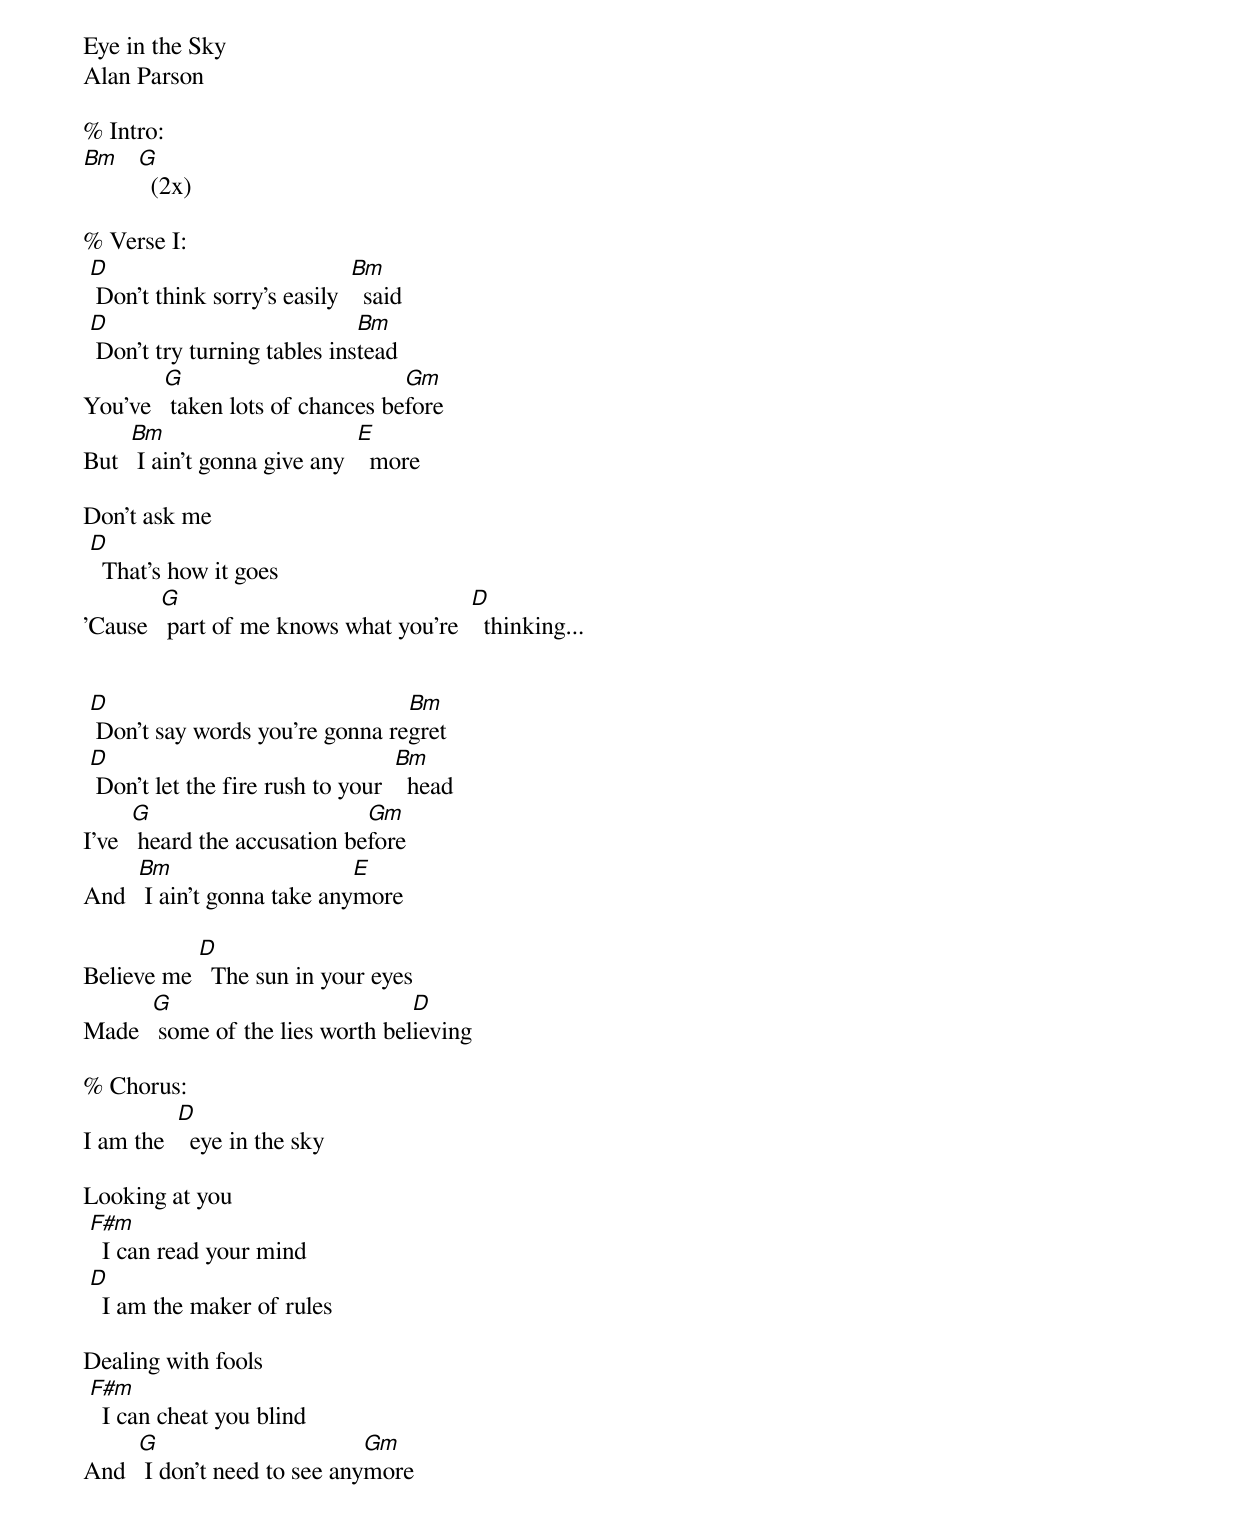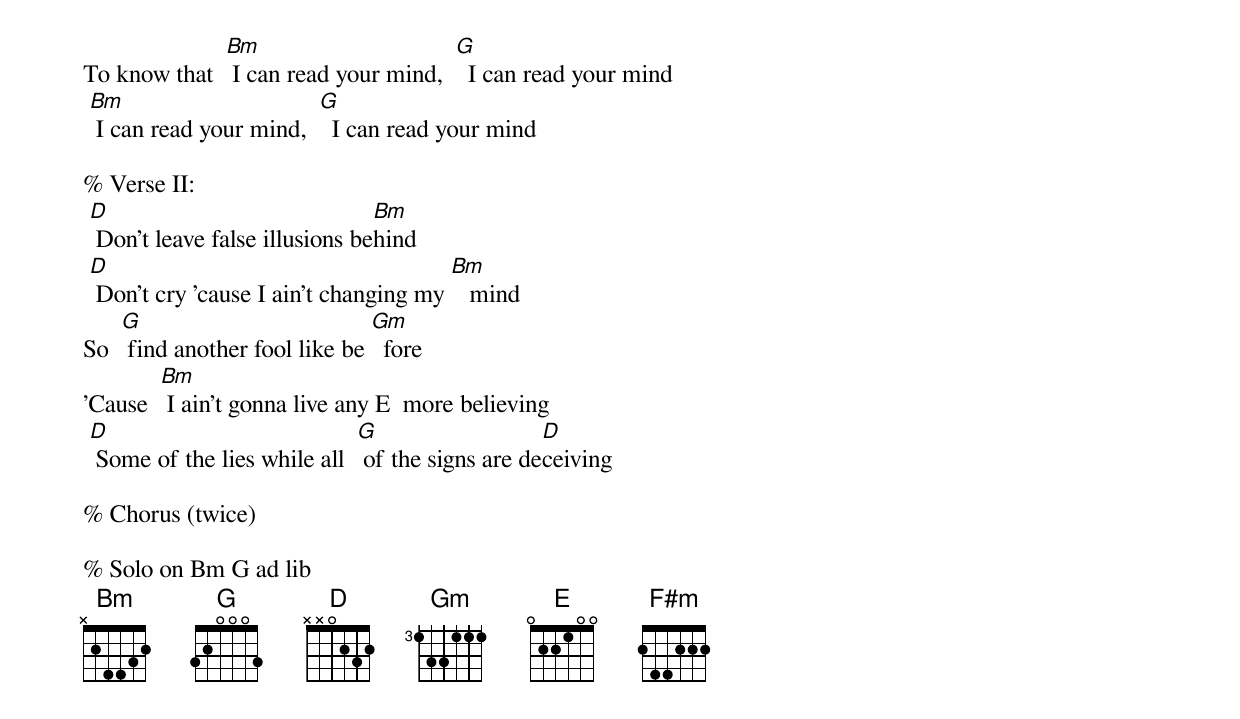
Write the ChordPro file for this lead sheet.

Eye in the Sky
Alan Parson

% Intro:
[Bm]   [G]  (2x)

% Verse I:
 [D] Don't think sorry's easily  [Bm]  said
 [D] Don't try turning tables ins[Bm]tead
You've  [G] taken lots of chances be[Gm]fore
But  [Bm] I ain't gonna give any  [E]  more

Don't ask me
 [D]  That's how it goes
'Cause  [G] part of me knows what you're  [D]  thinking...


 [D] Don't say words you're gonna re[Bm]gret
 [D] Don't let the fire rush to your  [Bm]  head
I've  [G] heard the accusation be[Gm]fore
And  [Bm] I ain't gonna take any[E]more

Believe me [D]  The sun in your eyes
Made  [G] some of the lies worth bel[D]ieving

% Chorus:
I am the  [D]  eye in the sky

Looking at you
 [F#m]  I can read your mind
 [D]  I am the maker of rules

Dealing with fools
 [F#m]  I can cheat you blind
And  [G] I don't need to see any[Gm]more
To know that  [Bm] I can read your mind,  [G]  I can read your mind
 [Bm] I can read your mind,  [G]  I can read your mind

% Verse II:
 [D] Don't leave false illusions be[Bm]hind
 [D] Don't cry 'cause I ain't changing my [Bm]   mind
So  [G] find another fool like be [Gm]  fore
'Cause  [Bm] I ain't gonna live any E  more believing
 [D] Some of the lies while all  [G] of the signs are de[D]ceiving

% Chorus (twice)

% Solo on Bm G ad lib
